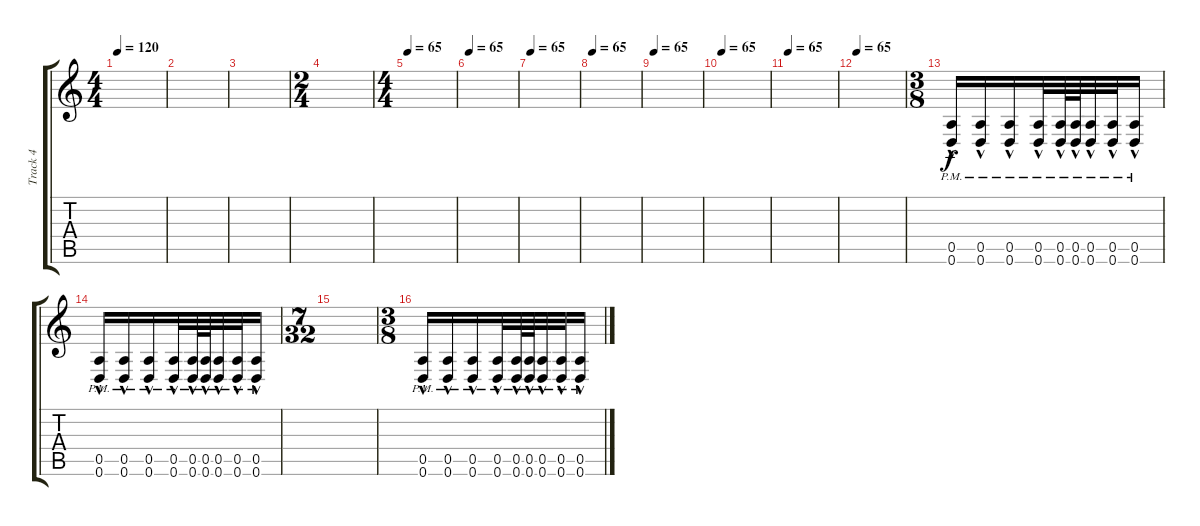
\track ("Track 4" "Track 4") {instrument distortionguitar}
\staff {score tabs}
\tuning (E4 B3 G3 D3 A2 D2) {hide}
\ts (4 4)
\tempo 120
\clef g2
\ks c
|
|
|
\ts (2 4)
|
\ts (4 4)
\tempo 65
|
\tempo 65
|
\tempo 65
|
\tempo 65
|
\tempo 65
|
\tempo 65
|
\tempo 65
|
\tempo 65
|
\ts (3 8)
(0.5{hac pm} 0.6{hac pm}).16 (0.5{hac pm} 0.6{hac pm}).16 (0.5{hac pm} 0.6{hac pm}).16 (0.5{hac pm} 0.6{hac pm}).32 (0.5{hac pm} 0.6{hac pm}).64 (0.5{hac pm} 0.6{hac pm}).64 (0.5{hac pm} 0.6{hac pm}).32 (0.5{hac pm} 0.6{hac pm}).32 (0.5{hac pm} 0.6{hac pm}).16 |
(0.5{hac pm} 0.6{hac pm}).16 (0.5{hac pm} 0.6{hac pm}).16 (0.5{hac pm} 0.6{hac pm}).16 (0.5{hac pm} 0.6{hac pm}).32 (0.5{hac pm} 0.6{hac pm}).64 (0.5{hac pm} 0.6{hac pm}).64 (0.5{hac pm} 0.6{hac pm}).32 (0.5{hac pm} 0.6{hac pm}).32 (0.5{hac pm} 0.6{hac pm}).16 |
\ts (7 32)
|
\ts (3 8)
(0.5{hac pm} 0.6{hac pm}).16 (0.5{hac pm} 0.6{hac pm}).16 (0.5{hac pm} 0.6{hac pm}).16 (0.5{hac pm} 0.6{hac pm}).32 (0.5{hac pm} 0.6{hac pm}).64 (0.5{hac pm} 0.6{hac pm}).64 (0.5{hac pm} 0.6{hac pm}).32 (0.5{hac pm} 0.6{hac pm}).32 (0.5{hac pm} 0.6{hac pm}).16
